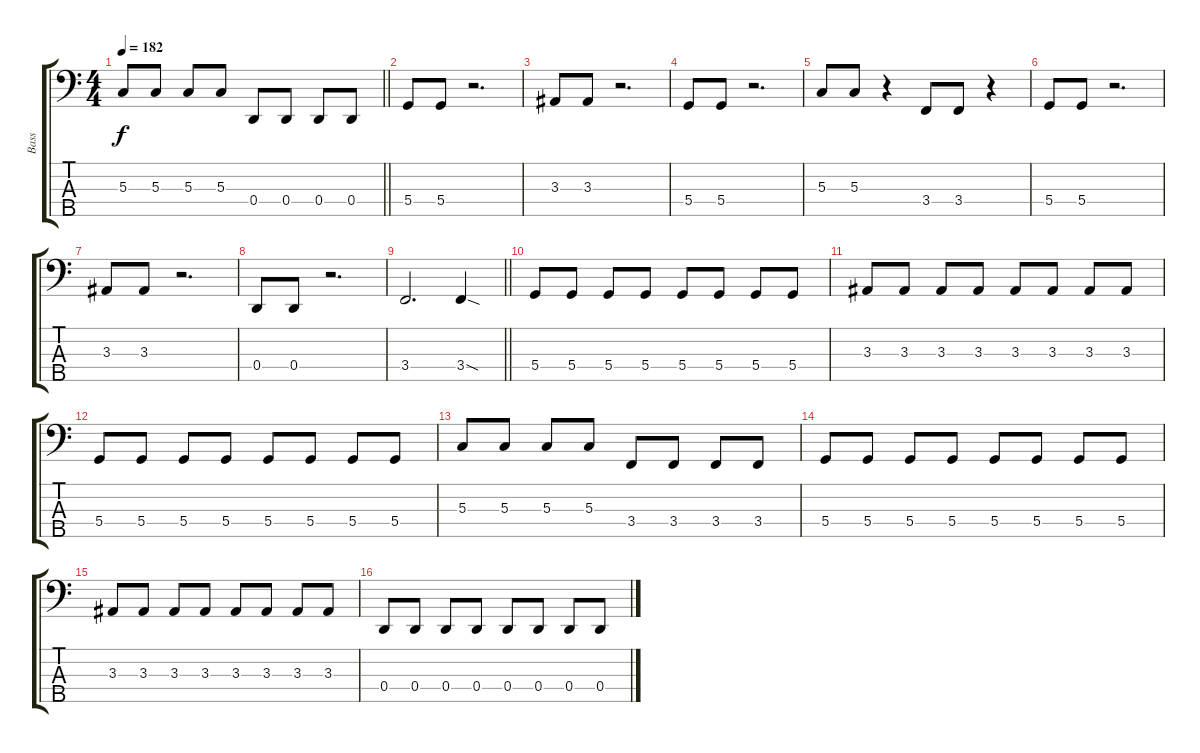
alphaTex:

\track ("Bass" "Bass") {instrument electricbasspick}
\staff {score tabs}
\tuning (F2 C2 G1 D1 A0) {hide}
\ts (4 4)
\tempo 182
\clef f4
\barLineRight lightlight
\ks c
5.3.8{dy f} 5.3.8 5.3.8 5.3.8 0.4.8 0.4.8 0.4.8 0.4.8 |
5.4.8 5.4.8 r.2{d} |
3.3.8 3.3.8 r.2{d} |
5.4.8 5.4.8 r.2{d} |
5.3.8 5.3.8 r.4 3.4.8 3.4.8 r.4 |
5.4.8 5.4.8 r.2{d} |
3.3.8 3.3.8 r.2{d} |
0.4.8 0.4.8 r.2{d} |
\barLineRight lightlight
3.4.2{d} 3.4{sod}.4 |
5.4.8 5.4.8 5.4.8 5.4.8 5.4.8 5.4.8 5.4.8 5.4.8 |
3.3.8 3.3.8 3.3.8 3.3.8 3.3.8 3.3.8 3.3.8 3.3.8 |
5.4.8 5.4.8 5.4.8 5.4.8 5.4.8 5.4.8 5.4.8 5.4.8 |
5.3.8 5.3.8 5.3.8 5.3.8 3.4.8 3.4.8 3.4.8 3.4.8 |
5.4.8 5.4.8 5.4.8 5.4.8 5.4.8 5.4.8 5.4.8 5.4.8 |
3.3.8 3.3.8 3.3.8 3.3.8 3.3.8 3.3.8 3.3.8 3.3.8 |
0.4.8 0.4.8 0.4.8 0.4.8 0.4.8 0.4.8 0.4.8 0.4.8
